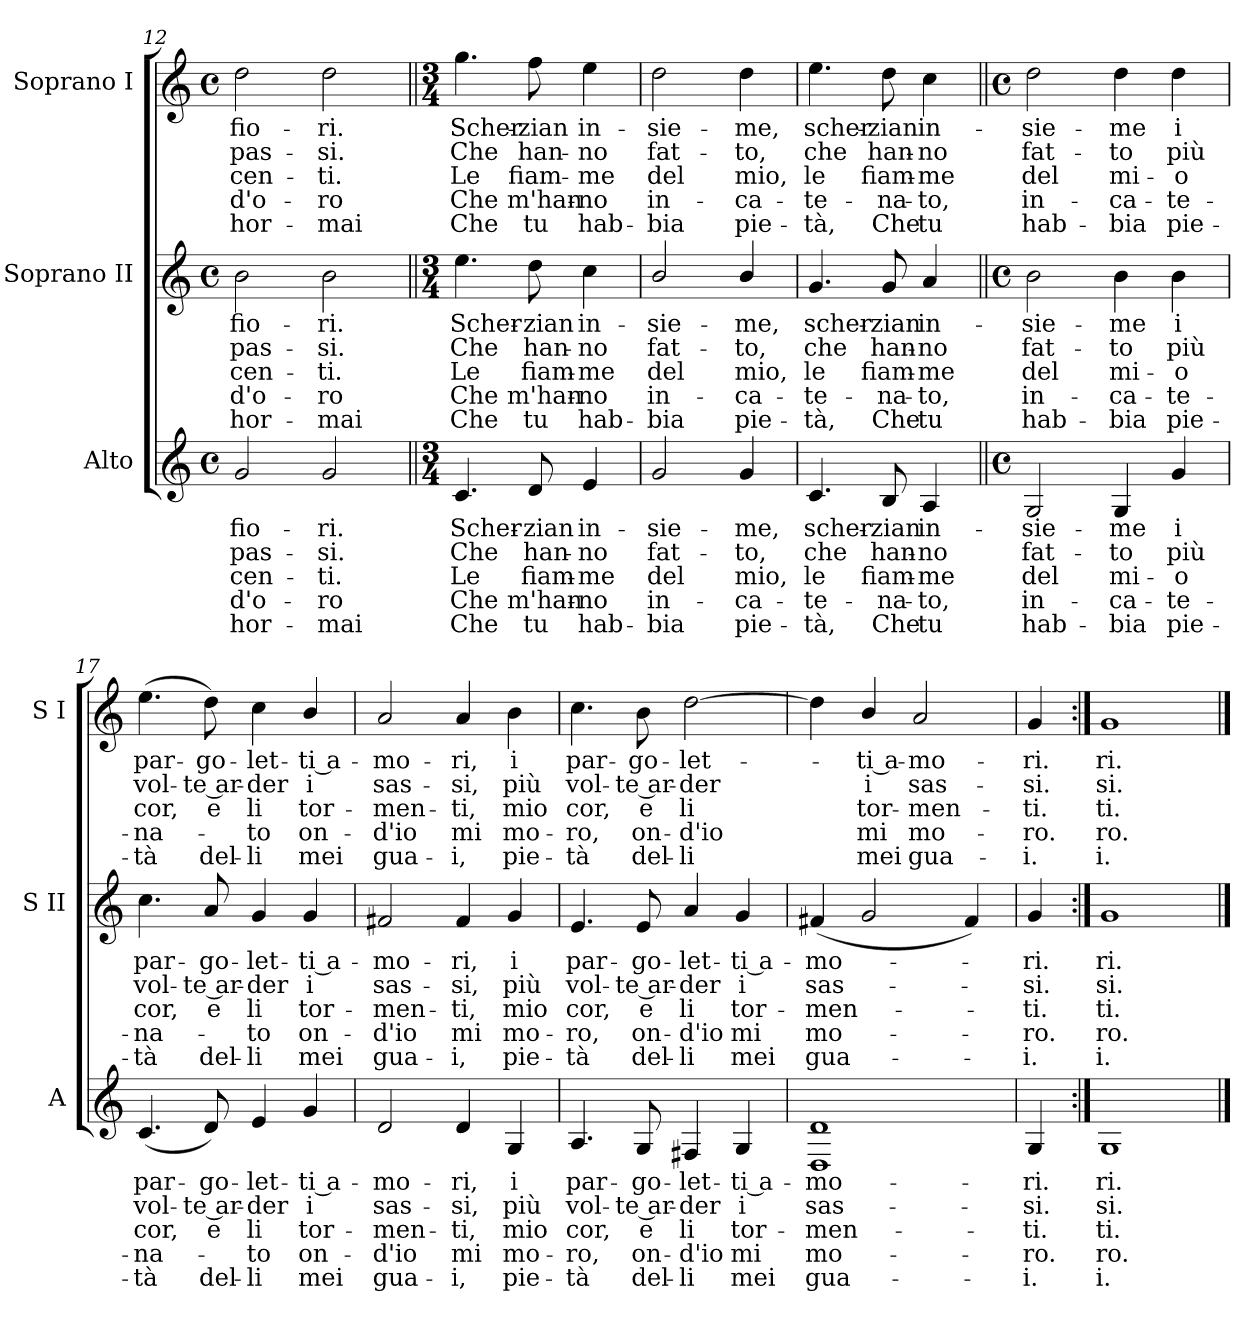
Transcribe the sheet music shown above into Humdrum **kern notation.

**kern	**text	**text	**text	**text	**text	**kern	**text	**text	**text	**text	**text	**kern	**text	**text	**text	**text	**text
*part3	*part3	*part3	*part3	*part3	*part3	*part2	*part2	*part2	*part2	*part2	*part2	*part1	*part1	*part1	*part1	*part1	*part1
*staff3	*staff3	*staff3	*staff3	*staff3	*staff3	*staff2	*staff2	*staff2	*staff2	*staff2	*staff2	*staff1	*staff1	*staff1	*staff1	*staff1	*staff1
*I"Alto	*	*	*	*	*	*I"Soprano II	*	*	*	*	*	*I"Soprano I	*	*	*	*	*
*I'A	*	*	*	*	*	*I'S II	*	*	*	*	*	*I'S I	*	*	*	*	*
*clefG2	*	*	*	*	*	*clefG2	*	*	*	*	*	*clefG2	*	*	*	*	*
*k[]	*	*	*	*	*	*k[]	*	*	*	*	*	*k[]	*	*	*	*	*
*C:	*	*	*	*	*	*C:	*	*	*	*	*	*C:	*	*	*	*	*
*M4/4	*	*	*	*	*	*M4/4	*	*	*	*	*	*M4/4	*	*	*	*	*
*met(c)	*	*	*	*	*	*met(c)	*	*	*	*	*	*met(c)	*	*	*	*	*
=12	=12	=12	=12	=12	=12	=12	=12	=12	=12	=12	=12	=12	=12	=12	=12	=12	=12
!	!LO:LY:b	!LO:LY:b	!LO:LY:b	!LO:LY:b	!LO:LY:b	!	!LO:LY:b	!LO:LY:b	!LO:LY:b	!LO:LY:b	!LO:LY:b	!	!LO:LY:b	!LO:LY:b	!LO:LY:b	!LO:LY:b	!LO:LY:b
2g	fio-	-pas-	-cen-	-d'o-	-hor-	2b	fio-	-pas-	-cen-	-d'o-	-hor-	2dd	fio-	-pas-	-cen-	-d'o-	-hor-
!	!LO:LY:b	!LO:LY:b	!LO:LY:b	!LO:LY:b	!LO:LY:b	!	!LO:LY:b	!LO:LY:b	!LO:LY:b	!LO:LY:b	!LO:LY:b	!	!LO:LY:b	!LO:LY:b	!LO:LY:b	!LO:LY:b	!LO:LY:b
2g	-ri.	si.	ti.	ro	mai	2b	-ri.	si.	ti.	ro	mai	2dd	-ri.	si.	ti.	ro	mai
=13||	=13||	=13||	=13||	=13||	=13||	=13||	=13||	=13||	=13||	=13||	=13||	=13||	=13||	=13||	=13||	=13||	=13||
*M3/4	*	*	*	*	*	*M3/4	*	*	*	*	*	*M3/4	*	*	*	*	*
!	!LO:LY:b	!LO:LY:b	!LO:LY:b	!LO:LY:b	!LO:LY:b	!	!LO:LY:b	!LO:LY:b	!LO:LY:b	!LO:LY:b	!LO:LY:b	!	!LO:LY:b	!LO:LY:b	!LO:LY:b	!LO:LY:b	!LO:LY:b
4.c	Scher-	-Che	Le	Che	Che	4.ee	Scher-	-Che	Le	Che	Che	4.gg	Scher-	-Che	Le	Che	Che
!	!LO:LY:b	!LO:LY:b	!LO:LY:b	!LO:LY:b	!LO:LY:b	!	!LO:LY:b	!LO:LY:b	!LO:LY:b	!LO:LY:b	!LO:LY:b	!	!LO:LY:b	!LO:LY:b	!LO:LY:b	!LO:LY:b	!LO:LY:b
8d	zian	han-	-fiam-	-m'han-	-tu	8dd	zian	han-	-fiam-	-m'han-	-tu	8ff	zian	han-	-fiam-	-m'han-	-tu
!	!LO:LY:b	!LO:LY:b	!LO:LY:b	!LO:LY:b	!LO:LY:b	!	!LO:LY:b	!LO:LY:b	!LO:LY:b	!LO:LY:b	!LO:LY:b	!	!LO:LY:b	!LO:LY:b	!LO:LY:b	!LO:LY:b	!LO:LY:b
4e	in-	-no	me	no	hab-	4cc	in-	-no	me	no	hab-	4ee	in-	-no	me	no	hab-
=14	=14	=14	=14	=14	=14	=14	=14	=14	=14	=14	=14	=14	=14	=14	=14	=14	=14
!	!LO:LY:b	!LO:LY:b	!LO:LY:b	!LO:LY:b	!LO:LY:b	!	!LO:LY:b	!LO:LY:b	!LO:LY:b	!LO:LY:b	!LO:LY:b	!	!LO:LY:b	!LO:LY:b	!LO:LY:b	!LO:LY:b	!LO:LY:b
2g	-sie-	-fat-	-del	in-	-bia	2b/	-sie-	-fat-	-del	in-	-bia	2dd	-sie-	-fat-	-del	in-	-bia
!	!LO:LY:b	!LO:LY:b	!LO:LY:b	!LO:LY:b	!LO:LY:b	!	!LO:LY:b	!LO:LY:b	!LO:LY:b	!LO:LY:b	!LO:LY:b	!	!LO:LY:b	!LO:LY:b	!LO:LY:b	!LO:LY:b	!LO:LY:b
4g	me,	to,	mio,	ca-	-pie-	4b/	me,	to,	mio,	ca-	-pie-	4dd	me,	to,	mio,	ca-	-pie-
=15	=15	=15	=15	=15	=15	=15	=15	=15	=15	=15	=15	=15	=15	=15	=15	=15	=15
!	!LO:LY:b	!LO:LY:b	!LO:LY:b	!LO:LY:b	!LO:LY:b	!	!LO:LY:b	!LO:LY:b	!LO:LY:b	!LO:LY:b	!LO:LY:b	!	!LO:LY:b	!LO:LY:b	!LO:LY:b	!LO:LY:b	!LO:LY:b
4.c	-scher-	-che	le	te-	-tà,	4.g	-scher-	-che	le	te-	-tà,	4.ee	-scher-	-che	le	te-	-tà,
!	!LO:LY:b	!LO:LY:b	!LO:LY:b	!LO:LY:b	!LO:LY:b	!	!LO:LY:b	!LO:LY:b	!LO:LY:b	!LO:LY:b	!LO:LY:b	!	!LO:LY:b	!LO:LY:b	!LO:LY:b	!LO:LY:b	!LO:LY:b
8B	zian	han-	-fiam-	-na-	-Che	8g	zian	han-	-fiam-	-na-	-Che	8dd	zian	han-	-fiam-	-na-	-Che
!	!LO:LY:b	!LO:LY:b	!LO:LY:b	!LO:LY:b	!LO:LY:b	!	!LO:LY:b	!LO:LY:b	!LO:LY:b	!LO:LY:b	!LO:LY:b	!	!LO:LY:b	!LO:LY:b	!LO:LY:b	!LO:LY:b	!LO:LY:b
4A	in-	-no	me	to,	tu	4a	in-	-no	me	to,	tu	4cc	in-	-no	me	to,	tu
!!LO:LB:g=z
=16||	=16||	=16||	=16||	=16||	=16||	=16||	=16||	=16||	=16||	=16||	=16||	=16||	=16||	=16||	=16||	=16||	=16||
*M4/4	*	*	*	*	*	*M4/4	*	*	*	*	*	*M4/4	*	*	*	*	*
*met(c)	*	*	*	*	*	*met(c)	*	*	*	*	*	*met(c)	*	*	*	*	*
!	!LO:LY:b	!LO:LY:b	!LO:LY:b	!LO:LY:b	!LO:LY:b	!	!LO:LY:b	!LO:LY:b	!LO:LY:b	!LO:LY:b	!LO:LY:b	!	!LO:LY:b	!LO:LY:b	!LO:LY:b	!LO:LY:b	!LO:LY:b
2G	sie-	-fat-	-del	in-	-hab-	2b	sie-	-fat-	-del	in-	-hab-	2dd	sie-	-fat-	-del	in-	-hab-
!	!LO:LY:b	!LO:LY:b	!LO:LY:b	!LO:LY:b	!LO:LY:b	!	!LO:LY:b	!LO:LY:b	!LO:LY:b	!LO:LY:b	!LO:LY:b	!	!LO:LY:b	!LO:LY:b	!LO:LY:b	!LO:LY:b	!LO:LY:b
4G	-me	to	mi-	-ca-	-bia	4b	-me	to	mi-	-ca-	-bia	4dd	-me	to	mi-	-ca-	-bia
!	!LO:LY:b	!LO:LY:b	!LO:LY:b	!LO:LY:b	!LO:LY:b	!	!LO:LY:b	!LO:LY:b	!LO:LY:b	!LO:LY:b	!LO:LY:b	!	!LO:LY:b	!LO:LY:b	!LO:LY:b	!LO:LY:b	!LO:LY:b
4g	i	più	o	te-	-pie-	4b	i	più	o	te-	-pie-	4dd	i	più	o	te-	-pie-
=17	=17	=17	=17	=17	=17	=17	=17	=17	=17	=17	=17	=17	=17	=17	=17	=17	=17
!	!LO:LY:b	!LO:LY:b	!LO:LY:b	!LO:LY:b	!LO:LY:b	!	!LO:LY:b	!LO:LY:b	!LO:LY:b	!LO:LY:b	!LO:LY:b	!	!LO:LY:b	!LO:LY:b	!LO:LY:b	!LO:LY:b	!LO:LY:b
(<4.c	-par-	-vol-	-cor,	na-	tà	4.cc	-par-	-vol-	-cor,	na-	tà	(>4.ee	-par-	-vol-	-cor,	na-	tà
!	!LO:LY:b	!LO:LY:b	!LO:LY:b	!	!LO:LY:b	!	!LO:LY:b	!LO:LY:b	!LO:LY:b	!	!LO:LY:b	!	!LO:LY:b	!LO:LY:b	!LO:LY:b	!	!LO:LY:b
8d)	go-	-te ar-	-e	.	del-	8a	go-	-te ar-	-e	.	del-	8dd)	go-	-te ar-	-e	.	del-
!	!LO:LY:b	!LO:LY:b	!LO:LY:b	!LO:LY:b	!LO:LY:b	!	!LO:LY:b	!LO:LY:b	!LO:LY:b	!LO:LY:b	!LO:LY:b	!	!LO:LY:b	!LO:LY:b	!LO:LY:b	!LO:LY:b	!LO:LY:b
4e	-let-	-der	li	to	li	4g	-let-	-der	li	to	li	4cc	-let-	-der	li	to	li
!	!LO:LY:b	!LO:LY:b	!LO:LY:b	!LO:LY:b	!LO:LY:b	!	!LO:LY:b	!LO:LY:b	!LO:LY:b	!LO:LY:b	!LO:LY:b	!	!LO:LY:b	!LO:LY:b	!LO:LY:b	!LO:LY:b	!LO:LY:b
4g	ti a-	-i	tor-	-on-	-mei	4g	ti a-	-i	tor-	-on-	-mei	4b/	ti a-	-i	tor-	-on-	-mei
=18	=18	=18	=18	=18	=18	=18	=18	=18	=18	=18	=18	=18	=18	=18	=18	=18	=18
!	!LO:LY:b	!LO:LY:b	!LO:LY:b	!LO:LY:b	!LO:LY:b	!	!LO:LY:b	!LO:LY:b	!LO:LY:b	!LO:LY:b	!LO:LY:b	!	!LO:LY:b	!LO:LY:b	!LO:LY:b	!LO:LY:b	!LO:LY:b
2d	mo-	-sas-	-men-	-d'io	gua-	2f#X	mo-	-sas-	-men-	-d'io	gua-	2a	mo-	-sas-	-men-	-d'io	gua-
!	!LO:LY:b	!LO:LY:b	!LO:LY:b	!LO:LY:b	!LO:LY:b	!	!LO:LY:b	!LO:LY:b	!LO:LY:b	!LO:LY:b	!LO:LY:b	!	!LO:LY:b	!LO:LY:b	!LO:LY:b	!LO:LY:b	!LO:LY:b
4d	-ri,	si,	ti,	mi	i,	4f#	-ri,	si,	ti,	mi	i,	4a	-ri,	si,	ti,	mi	i,
!	!LO:LY:b	!LO:LY:b	!LO:LY:b	!LO:LY:b	!LO:LY:b	!	!LO:LY:b	!LO:LY:b	!LO:LY:b	!LO:LY:b	!LO:LY:b	!	!LO:LY:b	!LO:LY:b	!LO:LY:b	!LO:LY:b	!LO:LY:b
4G	i	più	mio	mo-	-pie-	4g	i	più	mio	mo-	-pie-	4b	i	più	mio	mo-	-pie-
=19	=19	=19	=19	=19	=19	=19	=19	=19	=19	=19	=19	=19	=19	=19	=19	=19	=19
!	!LO:LY:b	!LO:LY:b	!LO:LY:b	!LO:LY:b	!LO:LY:b	!	!LO:LY:b	!LO:LY:b	!LO:LY:b	!LO:LY:b	!LO:LY:b	!	!LO:LY:b	!LO:LY:b	!LO:LY:b	!LO:LY:b	!LO:LY:b
4.A	-par-	-vol-	-cor,	ro,	tà	4.e	-par-	-vol-	-cor,	ro,	tà	4.cc	-par-	-vol-	-cor,	ro,	tà
!	!LO:LY:b	!LO:LY:b	!LO:LY:b	!LO:LY:b	!LO:LY:b	!	!LO:LY:b	!LO:LY:b	!LO:LY:b	!LO:LY:b	!LO:LY:b	!	!LO:LY:b	!LO:LY:b	!LO:LY:b	!LO:LY:b	!LO:LY:b
8G	go-	-te ar-	-e	on-	-del-	8e	go-	-te ar-	-e	on-	-del-	8b	go-	-te ar-	-e	on-	-del-
!	!LO:LY:b	!LO:LY:b	!LO:LY:b	!LO:LY:b	!LO:LY:b	!	!LO:LY:b	!LO:LY:b	!LO:LY:b	!LO:LY:b	!LO:LY:b	!	!LO:LY:b	!LO:LY:b	!LO:LY:b	!LO:LY:b	!LO:LY:b
4F#X	-let-	-der	li	d'io	li	4a	-let-	-der	li	d'io	li	[2dd	-let-	der	li	d'io	li
!	!LO:LY:b	!LO:LY:b	!LO:LY:b	!LO:LY:b	!LO:LY:b	!	!LO:LY:b	!LO:LY:b	!LO:LY:b	!LO:LY:b	!LO:LY:b	!	!	!	!	!	!
4G	ti a-	-i	tor-	-mi	mei	4g	ti a-	-i	tor-	-mi	mei	.	.	.	.	.	.
=20	=20	=20	=20	=20	=20	=20	=20	=20	=20	=20	=20	=20	=20	=20	=20	=20	=20
!	!LO:LY:b	!LO:LY:b	!LO:LY:b	!LO:LY:b	!LO:LY:b	!	!LO:LY:b	!LO:LY:b	!LO:LY:b	!LO:LY:b	!LO:LY:b	!	!	!	!	!	!
1D 1d	mo-	-sas-	-men-	-mo-	-gua-	(<4f#X	mo-	sas-	men-	mo-	gua-	4dd]	.	.	.	.	.
!	!	!	!	!	!	!	!	!	!	!	!	!	!LO:LY:b	!LO:LY:b	!LO:LY:b	!LO:LY:b	!LO:LY:b
.	.	.	.	.	.	2g	.	.	.	.	.	4b/	ti a-	-i	tor-	-mi	mei
!	!	!	!	!	!	!	!	!	!	!	!	!	!LO:LY:b	!LO:LY:b	!LO:LY:b	!LO:LY:b	!LO:LY:b
.	.	.	.	.	.	.	.	.	.	.	.	2a	mo-	-sas-	-men-	-mo-	-gua-
.	.	.	.	.	.	4f#)	.	.	.	.	.	.	.	.	.	.	.
=21	=21	=21	=21	=21	=21	=21	=21	=21	=21	=21	=21	=21	=21	=21	=21	=21	=21
!	!LO:LY:b	!LO:LY:b	!LO:LY:b	!LO:LY:b	!LO:LY:b	!	!LO:LY:b	!LO:LY:b	!LO:LY:b	!LO:LY:b	!LO:LY:b	!	!LO:LY:b	!LO:LY:b	!LO:LY:b	!LO:LY:b	!LO:LY:b
4G	-ri.	si.	ti.	ro.	i.	4g	ri.	si.	ti.	ro.	i.	4g	-ri.	si.	ti.	ro.	i.
=22:|!	=22:|!	=22:|!	=22:|!	=22:|!	=22:|!	=22:|!	=22:|!	=22:|!	=22:|!	=22:|!	=22:|!	=22:|!	=22:|!	=22:|!	=22:|!	=22:|!	=22:|!
!	!LO:LY:b	!LO:LY:b	!LO:LY:b	!LO:LY:b	!LO:LY:b	!	!LO:LY:b	!LO:LY:b	!LO:LY:b	!LO:LY:b	!LO:LY:b	!	!LO:LY:b	!LO:LY:b	!LO:LY:b	!LO:LY:b	!LO:LY:b
1G	ri.	si.	ti.	ro.	i.	1g	ri.	si.	ti.	ro.	i.	1g	ri.	si.	ti.	ro.	i.
==	==	==	==	==	==	==	==	==	==	==	==	==	==	==	==	==	==
*-	*-	*-	*-	*-	*-	*-	*-	*-	*-	*-	*-	*-	*-	*-	*-	*-	*-
